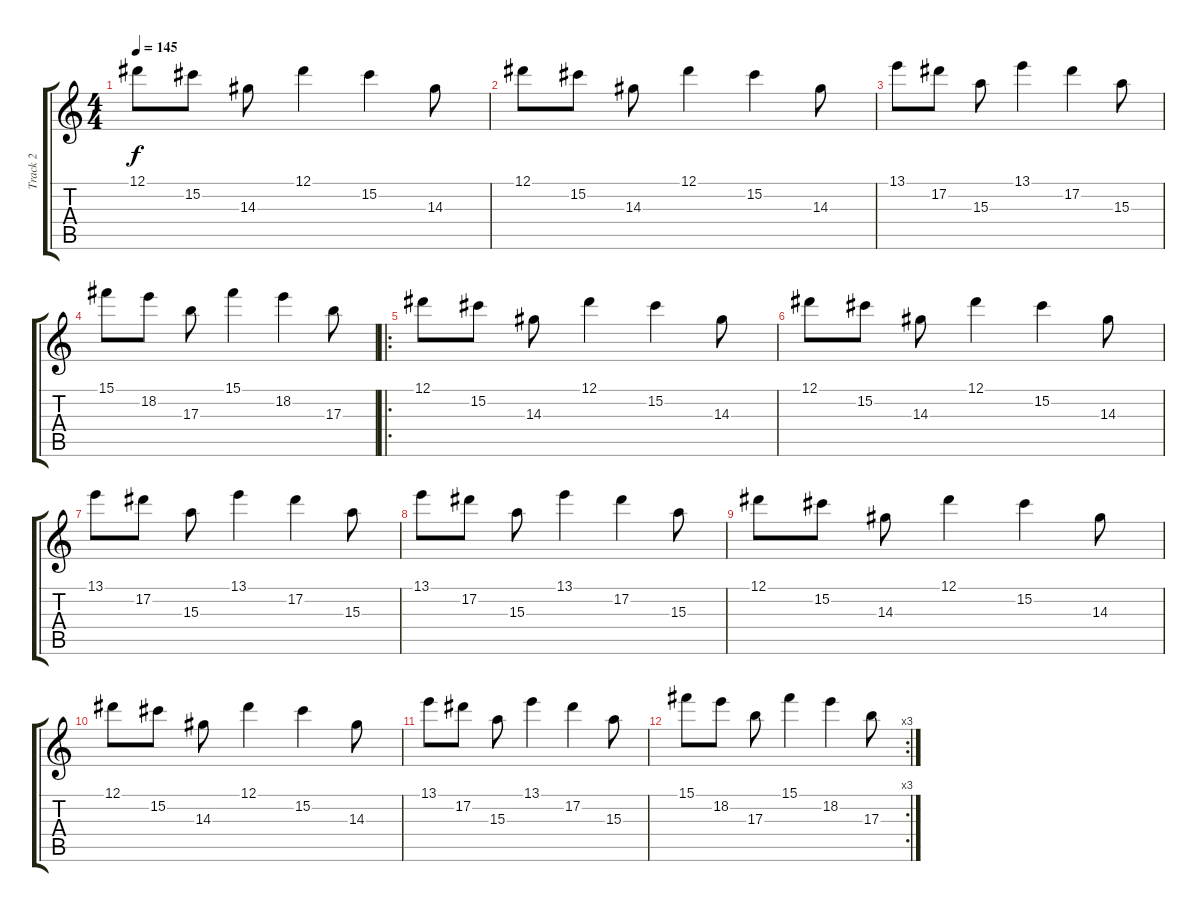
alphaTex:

\track ("Track 2" "Track 2") {instrument distortionguitar}
\staff {score tabs}
\tuning (Eb4 Bb3 Gb3 Db3 Ab2 Eb2) {hide}
\ts (4 4)
\tempo 145
\clef g2
\ks c
12.1.8{dy f} 15.2.8 14.3.8 12.1.4 15.2.4 14.3.8 |
12.1.8 15.2.8 14.3.8 12.1.4 15.2.4 14.3.8 |
13.1.8 17.2.8 15.3.8 13.1.4 17.2.4 15.3.8 |
15.1.8 18.2.8 17.3.8 15.1.4 18.2.4 17.3.8 |
\ro
12.1.8 15.2.8 14.3.8 12.1.4 15.2.4 14.3.8 |
12.1.8 15.2.8 14.3.8 12.1.4 15.2.4 14.3.8 |
13.1.8 17.2.8 15.3.8 13.1.4 17.2.4 15.3.8 |
13.1.8 17.2.8 15.3.8 13.1.4 17.2.4 15.3.8 |
12.1.8 15.2.8 14.3.8 12.1.4 15.2.4 14.3.8 |
12.1.8 15.2.8 14.3.8 12.1.4 15.2.4 14.3.8 |
13.1.8 17.2.8 15.3.8 13.1.4 17.2.4 15.3.8 |
\rc 3
15.1.8 18.2.8 17.3.8 15.1.4 18.2.4 17.3.8
